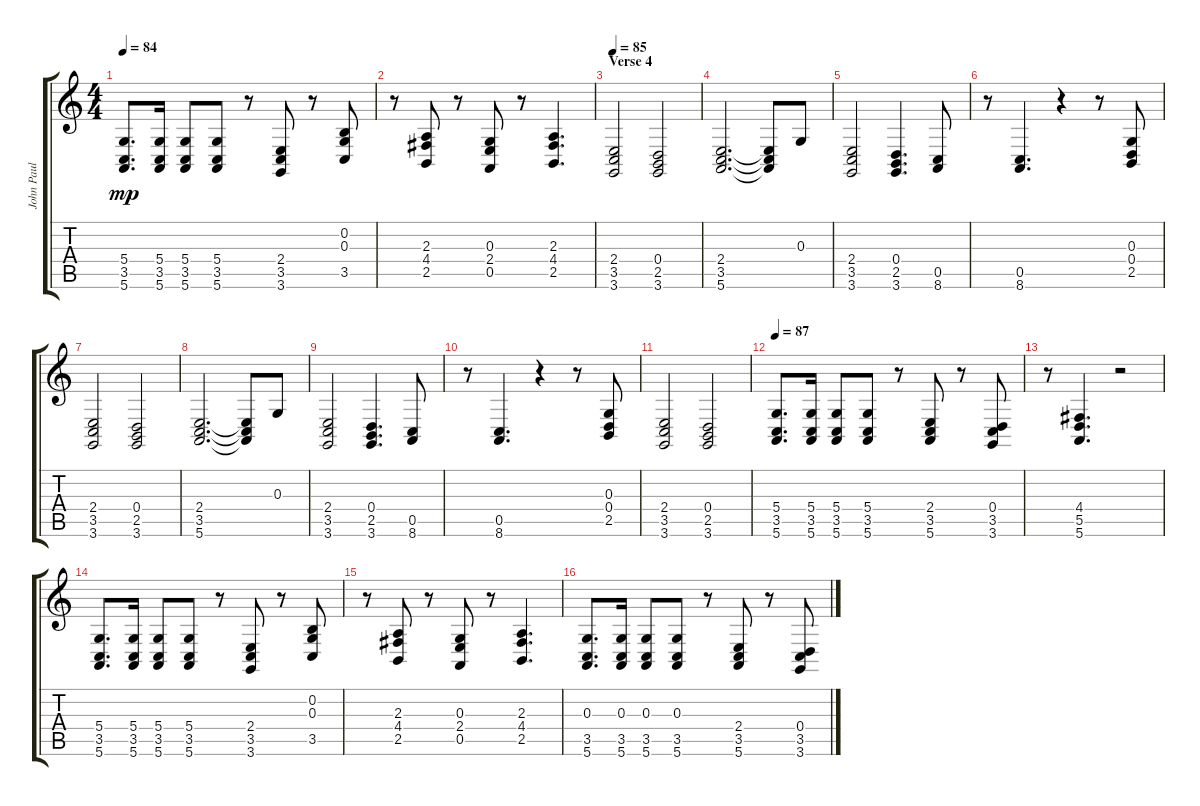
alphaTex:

\track ("John Paul Jones - Keyboard 1" "John Paul ") {instrument electricpiano2}
\staff {score tabs}
\tuning (E4 B3 G3 D3 A2 E2) {hide}
\ts (4 4)
\tempo 84
\clef g2
\ks c
(5.4 3.5 5.6).8{d dy mp} (5.4 3.5 5.6).16 (5.4 3.5 5.6).8 (5.4 3.5 5.6).8 r.8 (2.4 3.5 3.6).8 r.8 (0.2 0.3 3.5).8 |
r.8 (2.3 4.4 2.5).8 r.8 (0.3 2.4 0.5).8 r.8 (2.3 4.4 2.5).4{d} |
\section ("" "Verse 4")
\tempo 85
(2.4 3.5 3.6).2 (0.4 2.5 3.6).2 |
(2.4 3.5 5.6).2{d} (2.4{t} 3.5{t} 5.6{t}).8 0.3.8 |
(2.4 3.5 3.6).2 (0.4 2.5 3.6).4{d} (0.5 8.6).8 |
r.8 (0.5 8.6).4{d} r.4 r.8 (0.3 0.4 2.5).8 |
(2.4 3.5 3.6).2 (0.4 2.5 3.6).2 |
(2.4 3.5 5.6).2{d} (2.4{t} 3.5{t} 5.6{t}).8 0.3.8 |
(2.4 3.5 3.6).2 (0.4 2.5 3.6).4{d} (0.5 8.6).8 |
r.8 (0.5 8.6).4{d} r.4 r.8 (0.3 0.4 2.5).8 |
(2.4 3.5 3.6).2 (0.4 2.5 3.6).2 |
\tempo 87
(5.4 3.5 5.6).8{d} (5.4 3.5 5.6).16 (5.4 3.5 5.6).8 (5.4 3.5 5.6).8 r.8 (2.4 3.5 5.6).8 r.8 (0.4 3.5 3.6).8 |
r.8 (4.4 5.5 5.6).4{d} r.2 |
(5.4 3.5 5.6).8{d} (5.4 3.5 5.6).16 (5.4 3.5 5.6).8 (5.4 3.5 5.6).8 r.8 (2.4 3.5 3.6).8 r.8 (0.2 0.3 3.5).8 |
r.8 (2.3 4.4 2.5).8 r.8 (0.3 2.4 0.5).8 r.8 (2.3 4.4 2.5).4{d} |
(0.3 3.5 5.6).8{d} (0.3 3.5 5.6).16 (0.3 3.5 5.6).8 (0.3 3.5 5.6).8 r.8 (2.4 3.5 5.6).8 r.8 (0.4 3.5 3.6).8
